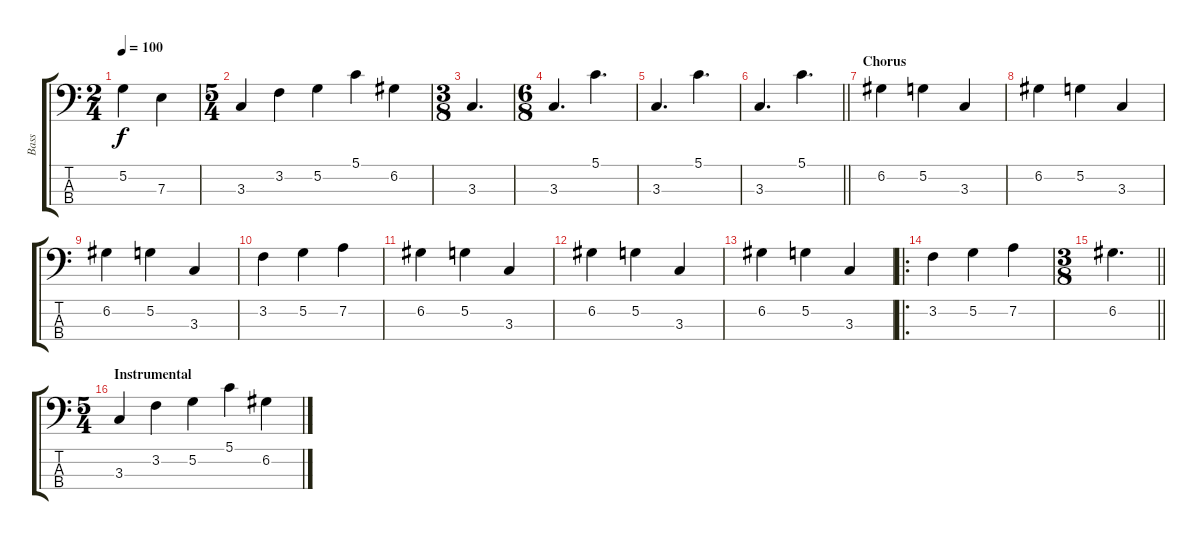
\track ("Bass" "Bass") {instrument electricbassfinger}
\staff {score tabs}
\tuning (G2 D2 A1 E1) {hide}
\ts (2 4)
\tempo 100
\clef f4
\ks c
5.2.4{dy f} 7.3.4 |
\ts (5 4)
3.3.4 3.2.4 5.2.4 5.1.4 6.2.4 |
\ts (3 8)
3.3.4{d} |
\ts (6 8)
3.3.4{d} 5.1.4{d} |
3.3.4{d} 5.1.4{d} |
\barLineRight lightlight
3.3.4{d} 5.1.4{d} |
\section ("" "Chorus")
6.2.4 5.2.4 3.3.4 |
6.2.4 5.2.4 3.3.4 |
6.2.4 5.2.4 3.3.4 |
3.2.4 5.2.4 7.2.4 |
6.2.4 5.2.4 3.3.4 |
6.2.4 5.2.4 3.3.4 |
6.2.4 5.2.4 3.3.4 |
\ro
3.2.4 5.2.4 7.2.4 |
\ts (3 8)
\barLineRight lightlight
6.2.4{d} |
\ts (5 4)
\section ("" "Instrumental")
3.3.4 3.2.4 5.2.4 5.1.4 6.2.4
